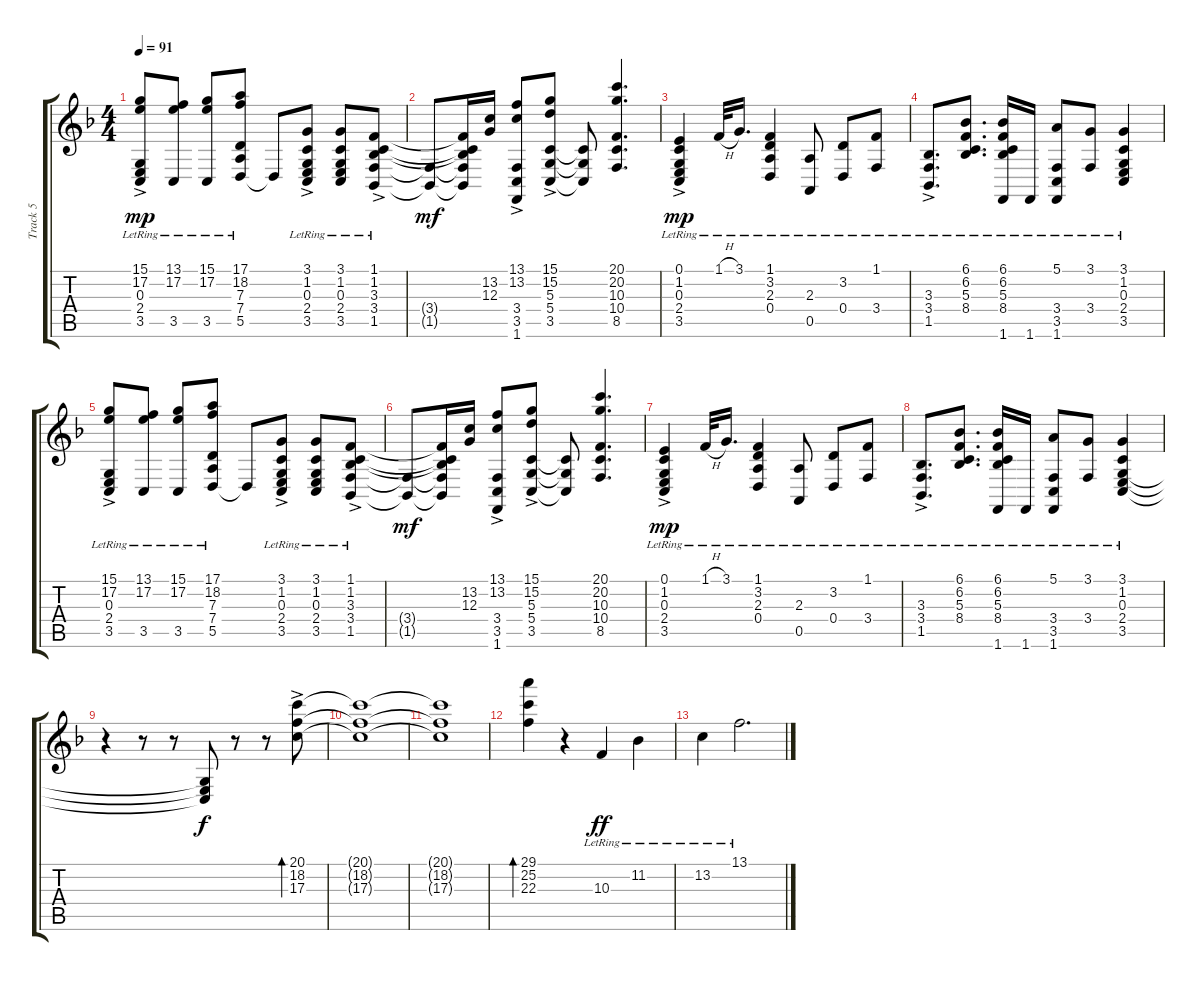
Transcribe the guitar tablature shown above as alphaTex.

\track ("Track 5" "Track 5") {instrument musicbox}
\staff {score tabs}
\tuning (E4 B3 G3 D3 A2 E2) {hide}
\ts (4 4)
\tempo 91
\clef g2
\ks f
(15.1{lr} 17.2{lr} 0.3{ac lr} 2.4{ac lr} 3.5{ac lr}).8{dy mp} (13.1{lr} 17.2{lr} 3.5{lr}).8 (15.1{lr} 17.2{lr} 3.5{lr}).8 (17.1{lr} 18.2{lr} 7.3{lr} 7.4{lr} 5.5{lr}).8 5.5{t}.8 (3.1 1.2{lr} 0.3{ac lr} 2.4{ac lr} 3.5{ac lr}).8 (3.1 1.2{lr} 0.3{lr} 2.4{lr} 3.5{lr}).8 (1.1 1.2{lr} 3.3{ac lr} 3.4{ac lr} 1.5{ac lr}).8 |
(3.4{t} 1.5{t}).8{dy mf} (1.1{t} 1.2{t} 3.3{t} 3.4{t} 1.5{t}).16 (13.2 12.3).16 (13.1 13.2 3.4{ac} 3.5{ac} 1.6{ac}).8 (15.1 15.2 5.3{ac} 5.4{ac} 3.5{ac}).8 (5.3{t} 5.4{t} 3.5{t}).8 (20.1 20.2 10.3 10.4 8.5).4{d} |
(0.1{lr} 1.2{lr} 0.3{ac lr} 2.4{ac lr} 3.5{ac lr}).4{dy mp} 1.1{h lr}.32 3.1{lr}.16{d} (1.1{lr} 3.2{lr} 2.3{lr} 0.4{lr}).4 (2.3{lr} 0.5{lr}).8 (3.2{lr} 0.4{lr}).8 (1.1{lr} 3.4{lr}).8 |
(3.3{ac lr} 3.4{ac lr} 1.5{ac lr}).8{d} (6.1{lr} 6.2{lr} 5.3{lr} 8.4{lr}).8{d} (6.1{lr} 6.2{lr} 5.3{lr} 8.4{lr} 1.6{lr}).16 1.6{lr}.16 (5.1{lr} 3.4{lr} 3.5{lr} 1.6{lr}).8 (3.1{lr} 3.4{lr}).8 (3.1{lr} 1.2{lr} 0.3{lr} 2.4{lr} 3.5{lr}).4 |
(15.1{lr} 17.2{lr} 0.3{ac lr} 2.4{ac lr} 3.5{ac lr}).8 (13.1{lr} 17.2{lr} 3.5{lr}).8 (15.1{lr} 17.2{lr} 3.5{lr}).8 (17.1{lr} 18.2{lr} 7.3{lr} 7.4{lr} 5.5{lr}).8 5.5{t}.8 (3.1 1.2{lr} 0.3{ac lr} 2.4{ac lr} 3.5{ac lr}).8 (3.1 1.2{lr} 0.3{lr} 2.4{lr} 3.5{lr}).8 (1.1 1.2{lr} 3.3{ac lr} 3.4{ac lr} 1.5{ac lr}).8 |
(3.4{t} 1.5{t}).8{dy mf} (1.1{t} 1.2{t} 3.3{t} 3.4{t} 1.5{t}).16 (13.2 12.3).16 (13.1 13.2 3.4{ac} 3.5{ac} 1.6{ac}).8 (15.1 15.2 5.3{ac} 5.4{ac} 3.5{ac}).8 (5.3{t} 5.4{t} 3.5{t}).8 (20.1 20.2 10.3 10.4 8.5).4{d} |
(0.1{lr} 1.2{lr} 0.3{ac lr} 2.4{ac lr} 3.5{ac lr}).4{dy mp} 1.1{h lr}.32 3.1{lr}.16{d} (1.1{lr} 3.2{lr} 2.3{lr} 0.4{lr}).4 (2.3{lr} 0.5{lr}).8 (3.2{lr} 0.4{lr}).8 (1.1{lr} 3.4{lr}).8 |
(3.3{ac lr} 3.4{ac lr} 1.5{ac lr}).8{d} (6.1{lr} 6.2{lr} 5.3{lr} 8.4{lr}).8{d} (6.1{lr} 6.2{lr} 5.3{lr} 8.4{lr} 1.6{lr}).16 1.6{lr}.16 (5.1{lr} 3.4{lr} 3.5{lr} 1.6{lr}).8 (3.1{lr} 3.4{lr}).8 (3.1{lr} 1.2{lr} 0.3{lr} 2.4{lr} 3.5{lr}).4 |
r.4 r.8 r.8 (0.3{t} 2.4{t} 3.5{t}).8{dy f} r.8 r.8 (20.1 18.2 17.3{ac}).8{bd 480} |
(20.1{t} 18.2{t} 17.3{t}).1 |
(20.1{t} 18.2{t} 17.3{t}).1 |
(29.1 25.2 22.3).4{bd 480} r.4 10.3{lr}.4{dy ff} 11.2{lr}.4 |
13.2{lr}.4 13.1{lr}.2{d}
